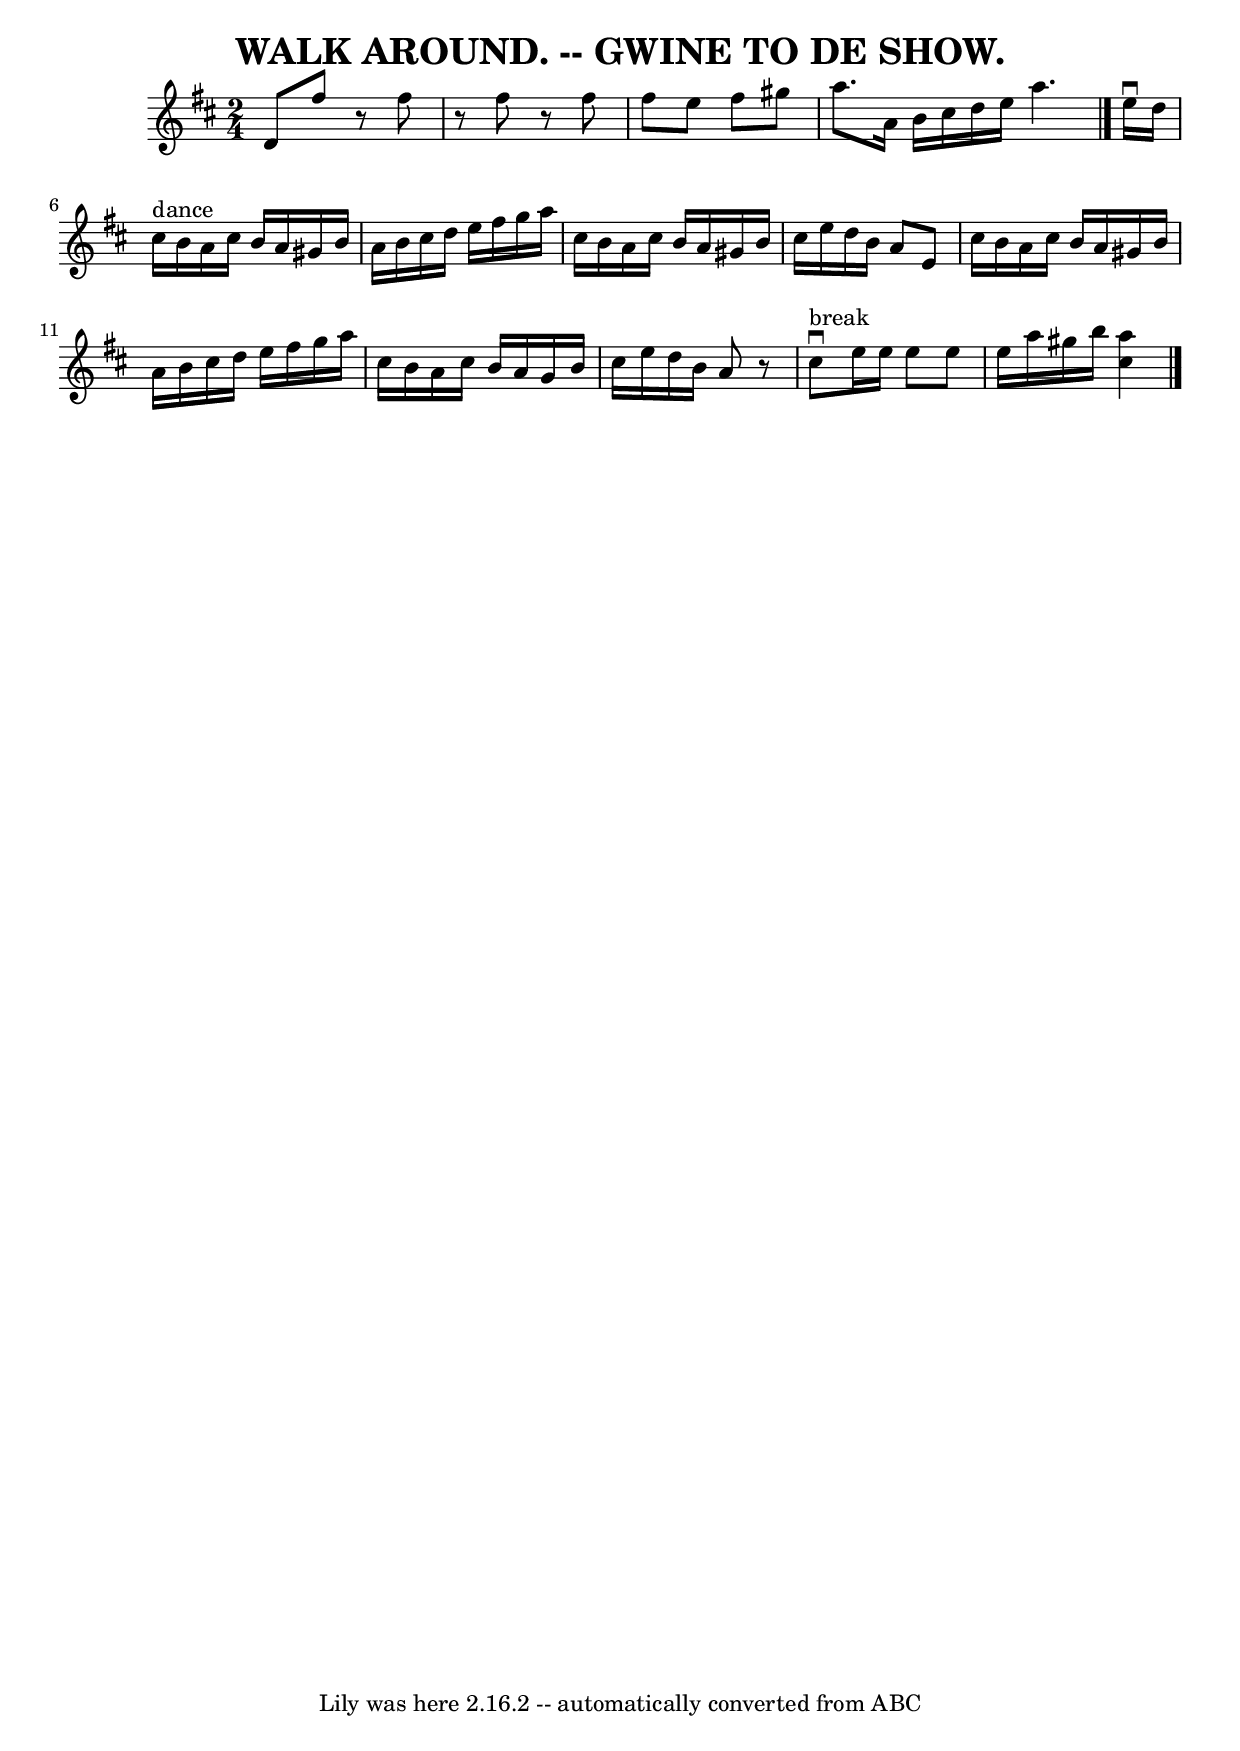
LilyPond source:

\version "2.16.2"
\include "Mammoth.ily"
\header {
	%% book = "Ryan's Mammoth Collection of Fiddle Tunes"
	crossRefNumber = "1"
	footnotes = ""
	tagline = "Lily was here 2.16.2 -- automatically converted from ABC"
	title = "WALK AROUND. -- GWINE TO DE SHOW."
}
voicedefault =  {


\time 2/4 
\key a \mixolydian d'8 fis''8    r8 fis''8    |
   r8 
fis''8    r8 fis''8    |
 fis''8 e''8 fis''8 gis''8    
|
 a''8. a'16 b'16 cis''16 d''16 e''16    \bar ":|"   
a''4.    \bar "|." e''16^\downbow d''16    |
 cis''16 
^"dance" b'16 a'16 cis''16 b'16 a'16 gis'16 b'16    
|
 a'16 b'16 cis''16 d''16 e''16 fis''16 g''16    
a''16    |
 cis''16 b'16 a'16 cis''16 b'16 a'16    
gis'16 b'16    |
 cis''16 e''16 d''16 b'16 a'8 e'8    
|
 cis''16 b'16 a'16 cis''16 b'16 a'16 gis'16    
b'16    |
 a'16 b'16 cis''16 d''16 e''16 fis''16    
g''16 a''16    |
 cis''16 b'16 a'16 cis''16 b'16 a'16 
 g'16 b'16    |
 cis''16 e''16 d''16 b'16 a'8    r8    
 cis''8^"break"^\downbow e''16 e''16 e''8 e''8    |
   
e''16 a''16 gis''16 b''16  << a''4 cis''4   >>   \bar "|."   
}

\score{
    <<

	\context Staff="default"
	{
	    \voicedefault 
	}

    >>
	\layout {
	}
	\midi {}
}
